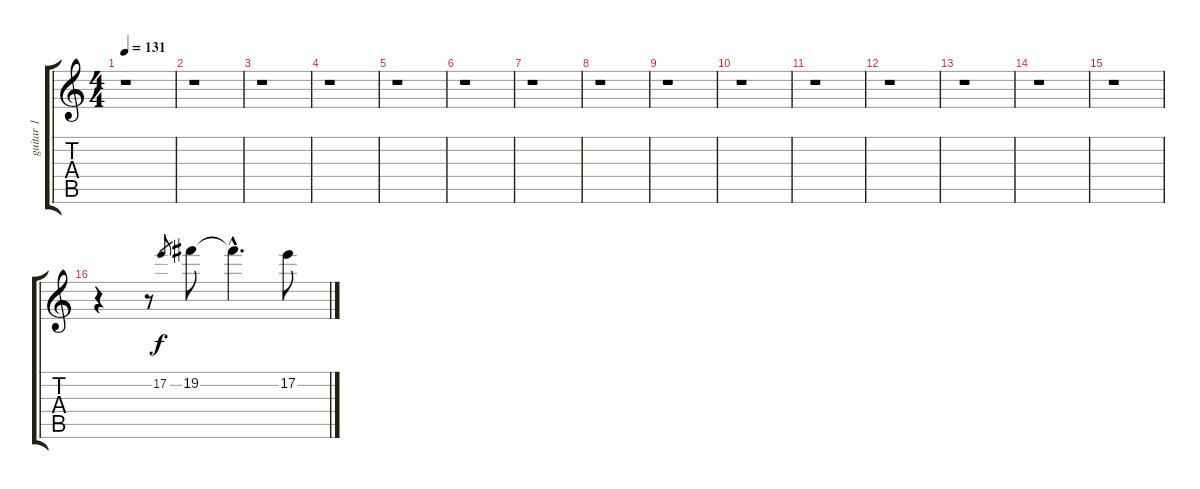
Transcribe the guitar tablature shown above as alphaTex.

\track ("guitar 1" "guitar 1") {instrument overdrivenguitar}
\staff {score tabs}
\tuning (E4 B3 G3 D3 A2 E2) {hide}
\ts (4 4)
\tempo 131
\clef g2
\ks c
r.1{dy f} |
r.1 |
r.1 |
r.1 |
r.1 |
r.1 |
r.1 |
r.1 |
r.1 |
r.1 |
r.1 |
r.1 |
r.1 |
r.1 |
r.1 |
r.4 r.8 17.2.8{gr} 19.2.8 19.2{hac t}.4{d} 17.2.8
